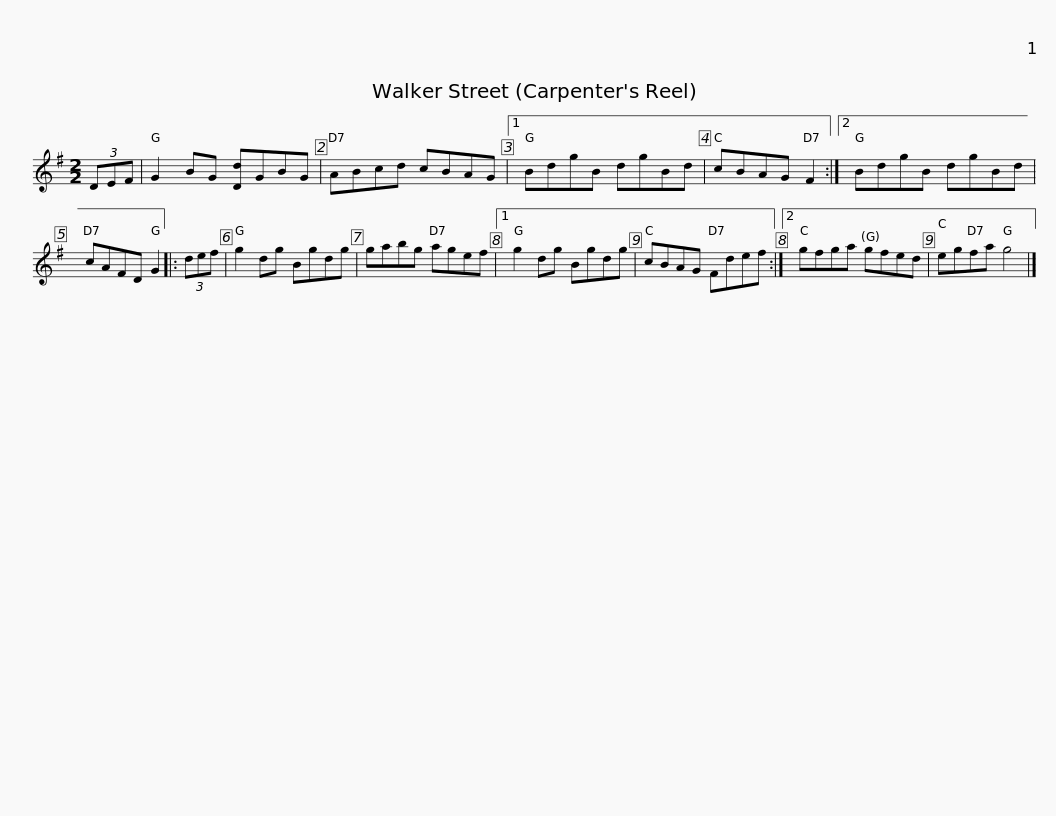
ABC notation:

X:1
L:1/8
M:2/2
I:linebreak $
K:G
V:1 treble
V:1
 (3DEF | G2 BG [Dd]GBG | ABcd cBAG |1 BdgB dgBd | cBAG F2 :|2 %5
 BdgB dgBd | cAFD G2 |:$ (3def | g2 dg Bgdg | gabg agef |1 %10
 g2 dg Bgdg | cBAG Fdef :|2 gfga gfed |$ egfa g4 |] %14
